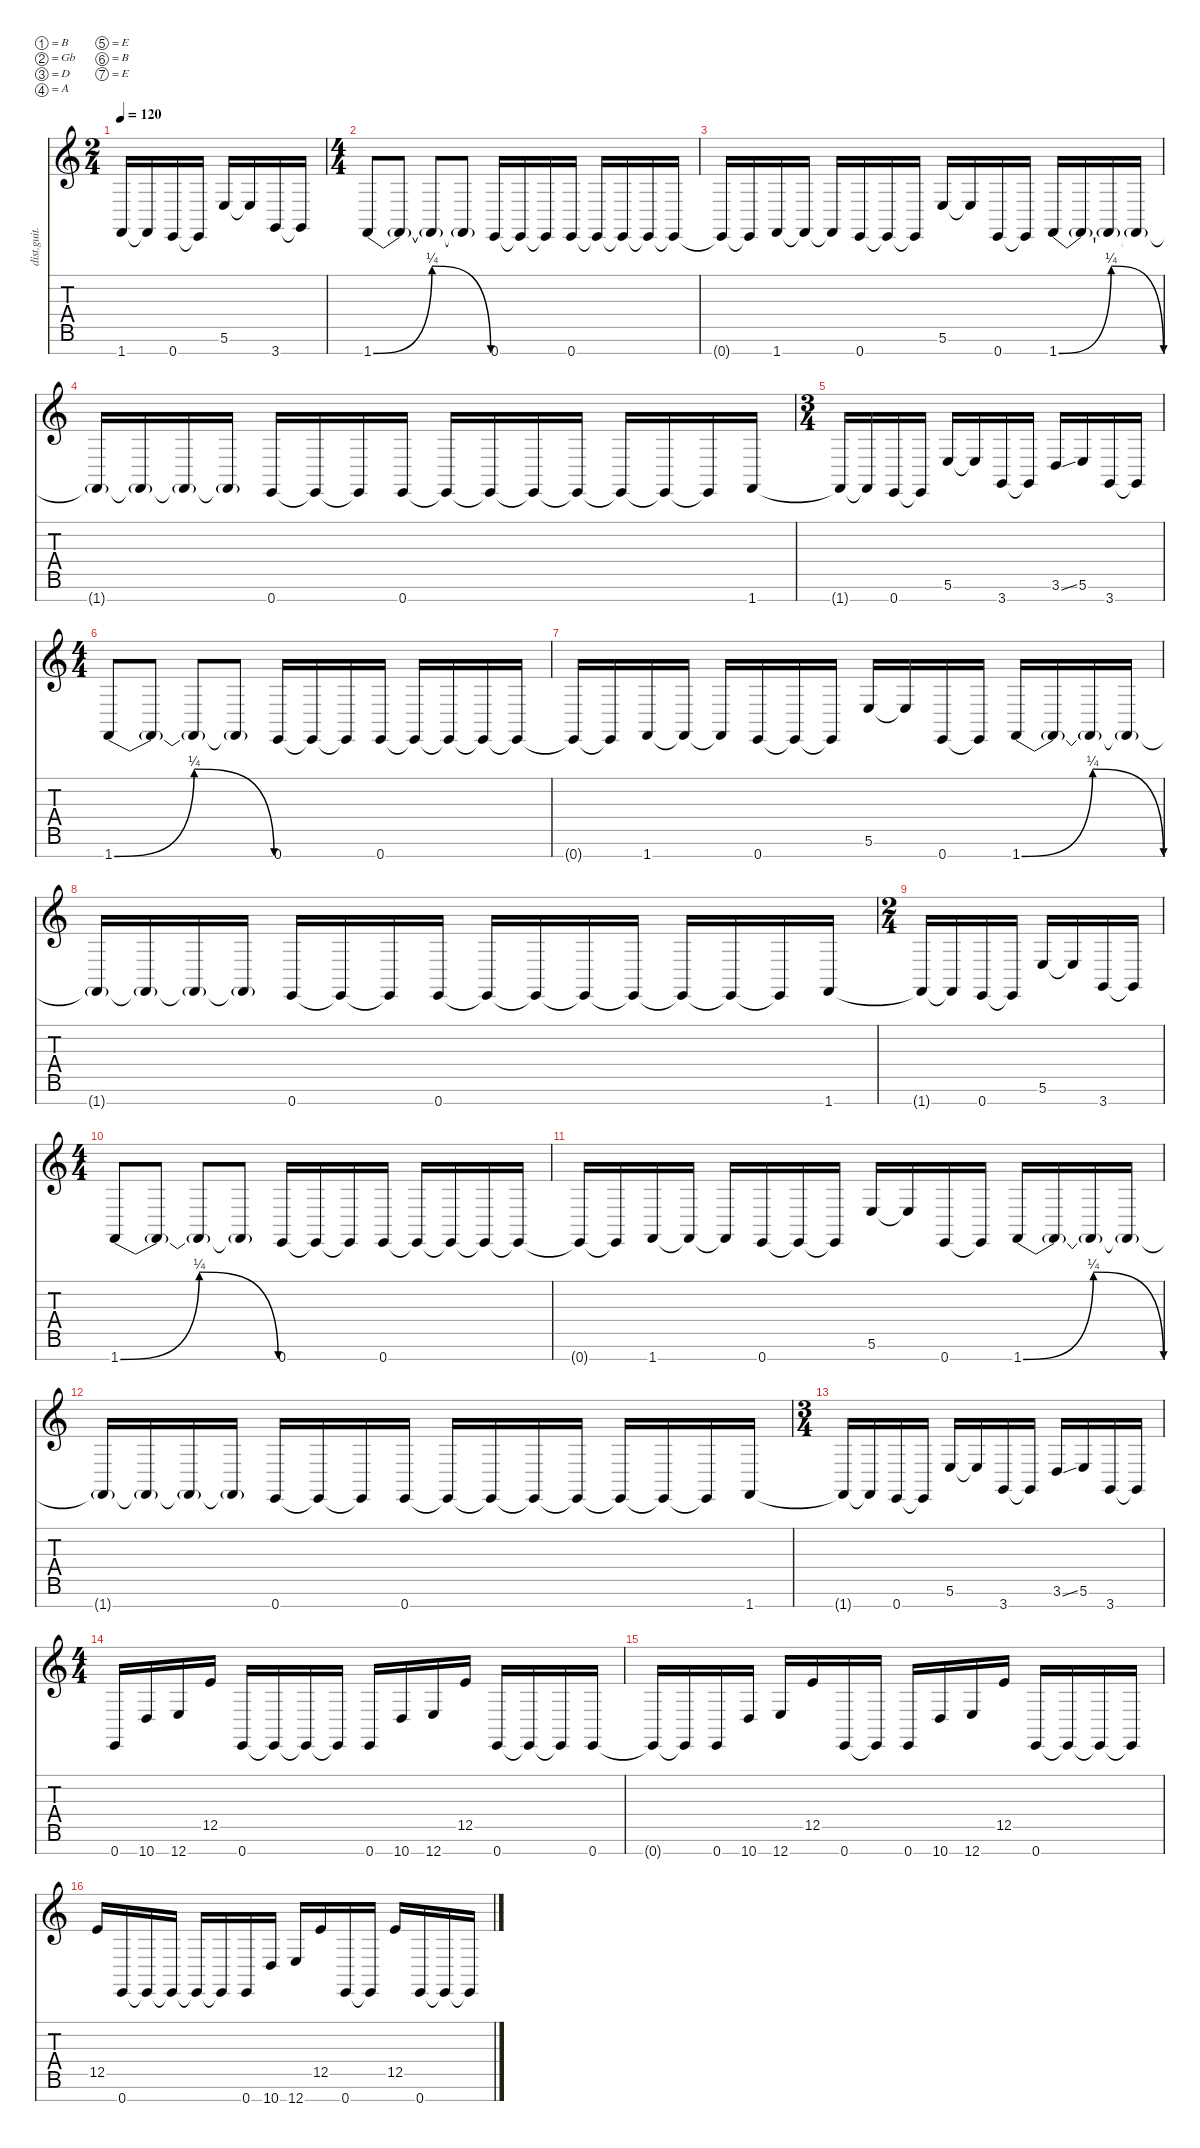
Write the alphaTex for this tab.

\defaultSystemsLayout 4
\hideDynamics
\bracketExtendMode nobrackets
\otherSystemsTrackNameOrientation horizontal
\track ("riff" "dist.guit.") {instrument distortionguitar}
\staff {score tabs}
\tuning (B3 Gb3 D3 A2 E2 B1 E1)
\ts (2 4)
\beaming (8 2 2)
\tempo 120
\clef g2
\ks c
1.7{t}.16{dy mf beam Up} 1.7{t}.16{beam Up} 0.7.16{beam Up} 0.7{t}.16{beam Up} 5.6.16{beam Up} 5.6{t}.16{beam Up} 3.7.16{beam Up} 3.7{t}.16{beam Up} |
\ts (4 4)
\beaming (8 2 2 2 2)
1.7{be (bendrelease 0 0 10.2 1 20.4 1 30 0)}.8{beam Up} 1.7{t}.8{beam Up} 1.7{t}.8{beam Up} 1.7{t}.8{beam Up} 0.7.16{beam Up} 0.7{t}.16{beam Up} 0.7{t}.16{beam Up} 0.7.16{beam Up} 0.7{t}.16{beam Up} 0.7{t}.16{beam Up} 0.7{t}.16{beam Up} 0.7{t}.16{beam Up} |
0.7{t}.16{beam Up} 0.7{t}.16{beam Up} 1.7.16{beam Up} 1.7{t}.16{beam Up} 1.7{t}.16{beam Up} 0.7.16{beam Up} 0.7{t}.16{beam Up} 0.7{t}.16{beam Up} 5.6.16{beam Up} 5.6{t}.16{beam Up} 0.7.16{beam Up} 0.7{t}.16{beam Up} 1.7{be (bendrelease 0 0 9.6 1 20.4 1 30 0)}.16{beam Up} 1.7{t}.16{beam Up} 1.7{t}.16{beam Up} 1.7{t}.16{beam Up} |
1.7{t}.16{beam Up} 1.7{t}.16{beam Up} 1.7{t}.16{beam Up} 1.7{t}.16{beam Up} 0.7.16{beam Up} 0.7{t}.16{beam Up} 0.7{t}.16{beam Up} 0.7.16{beam Up} 0.7{t}.16{beam Up} 0.7{t}.16{beam Up} 0.7{t}.16{beam Up} 0.7{t}.16{beam Up} 0.7{t}.16{beam Up} 0.7{t}.16{beam Up} 0.7{t}.16{beam Up} 1.7.16{beam Up} |
\ts (3 4)
\beaming (8 2 2 2)
1.7{t}.16{beam Up} 1.7{t}.16{beam Up} 0.7.16{beam Up} 0.7{t}.16{beam Up} 5.6.16{beam Up} 5.6{t}.16{beam Up} 3.7.16{beam Up} 3.7{t}.16{beam Up} 3.6{ss}.16{beam Up} 5.6.16{beam Up} 3.7.16{beam Up} 3.7{t}.16{beam Up} |
\ts (4 4)
\beaming (8 2 2 2 2)
1.7{be (bendrelease 0 0 10.2 1 20.4 1 30 0)}.8{beam Up} 1.7{t}.8{beam Up} 1.7{t}.8{beam Up} 1.7{t}.8{beam Up} 0.7.16{beam Up} 0.7{t}.16{beam Up} 0.7{t}.16{beam Up} 0.7.16{beam Up} 0.7{t}.16{beam Up} 0.7{t}.16{beam Up} 0.7{t}.16{beam Up} 0.7{t}.16{beam Up} |
0.7{t}.16{beam Up} 0.7{t}.16{beam Up} 1.7.16{beam Up} 1.7{t}.16{beam Up} 1.7{t}.16{beam Up} 0.7.16{beam Up} 0.7{t}.16{beam Up} 0.7{t}.16{beam Up} 5.6.16{beam Up} 5.6{t}.16{beam Up} 0.7.16{beam Up} 0.7{t}.16{beam Up} 1.7{be (bendrelease 0 0 10.2 1 20.4 1 30 0)}.16{beam Up} 1.7{t}.16{beam Up} 1.7{t}.16{beam Up} 1.7{t}.16{beam Up} |
1.7{t}.16{beam Up} 1.7{t}.16{beam Up} 1.7{t}.16{beam Up} 1.7{t}.16{beam Up} 0.7.16{beam Up} 0.7{t}.16{beam Up} 0.7{t}.16{beam Up} 0.7.16{beam Up} 0.7{t}.16{beam Up} 0.7{t}.16{beam Up} 0.7{t}.16{beam Up} 0.7{t}.16{beam Up} 0.7{t}.16{beam Up} 0.7{t}.16{beam Up} 0.7{t}.16{beam Up} 1.7.16{beam Up} |
\ts (2 4)
\beaming (8 2 2)
1.7{t}.16{beam Up} 1.7{t}.16{beam Up} 0.7.16{beam Up} 0.7{t}.16{beam Up} 5.6.16{beam Up} 5.6{t}.16{beam Up} 3.7.16{beam Up} 3.7{t}.16{beam Up} |
\ts (4 4)
\beaming (8 2 2 2 2)
1.7{be (bendrelease 0 0 10.2 1 20.4 1 30 0)}.8{beam Up} 1.7{t}.8{beam Up} 1.7{t}.8{beam Up} 1.7{t}.8{beam Up} 0.7.16{beam Up} 0.7{t}.16{beam Up} 0.7{t}.16{beam Up} 0.7.16{beam Up} 0.7{t}.16{beam Up} 0.7{t}.16{beam Up} 0.7{t}.16{beam Up} 0.7{t}.16{beam Up} |
0.7{t}.16{beam Up} 0.7{t}.16{beam Up} 1.7.16{beam Up} 1.7{t}.16{beam Up} 1.7{t}.16{beam Up} 0.7.16{beam Up} 0.7{t}.16{beam Up} 0.7{t}.16{beam Up} 5.6.16{beam Up} 5.6{t}.16{beam Up} 0.7.16{beam Up} 0.7{t}.16{beam Up} 1.7{be (bendrelease 0 0 9.6 1 20.4 1 30 0)}.16{beam Up} 1.7{t}.16{beam Up} 1.7{t}.16{beam Up} 1.7{t}.16{beam Up} |
1.7{t}.16{beam Up} 1.7{t}.16{beam Up} 1.7{t}.16{beam Up} 1.7{t}.16{beam Up} 0.7.16{beam Up} 0.7{t}.16{beam Up} 0.7{t}.16{beam Up} 0.7.16{beam Up} 0.7{t}.16{beam Up} 0.7{t}.16{beam Up} 0.7{t}.16{beam Up} 0.7{t}.16{beam Up} 0.7{t}.16{beam Up} 0.7{t}.16{beam Up} 0.7{t}.16{beam Up} 1.7.16{beam Up} |
\ts (3 4)
\beaming (8 2 2 2)
1.7{t}.16{beam Up} 1.7{t}.16{beam Up} 0.7.16{beam Up} 0.7{t}.16{beam Up} 5.6.16{beam Up} 5.6{t}.16{beam Up} 3.7.16{beam Up} 3.7{t}.16{beam Up} 3.6{ss}.16{beam Up} 5.6.16{beam Up} 3.7.16{beam Up} 3.7{t}.16{beam Up} |
\ts (4 4)
\beaming (8 2 2 2 2)
0.7.16{beam Up} 10.7.16{beam Up} 12.7.16{beam Up} 12.5.16{beam Up} 0.7.16{beam Up} 0.7{t}.16{beam Up} 0.7{t}.16{beam Up} 0.7{t}.16{beam Up} 0.7.16{beam Up} 10.7.16{beam Up} 12.7.16{beam Up} 12.5.16{beam Up} 0.7.16{beam Up} 0.7{t}.16{beam Up} 0.7{t}.16{beam Up} 0.7.16{beam Up} |
0.7{t}.16{beam Up} 0.7{t}.16{beam Up} 0.7.16{beam Up} 10.7.16{beam Up} 12.7.16{beam Up} 12.5.16{beam Up} 0.7.16{beam Up} 0.7{t}.16{beam Up} 0.7.16{beam Up} 10.7.16{beam Up} 12.7.16{beam Up} 12.5.16{beam Up} 0.7.16{beam Up} 0.7{t}.16{beam Up} 0.7{t}.16{beam Up} 0.7{t}.16{beam Up} |
12.5.16{beam Up} 0.7.16{beam Up} 0.7{t}.16{beam Up} 0.7{t}.16{beam Up} 0.7{t}.16{beam Up} 0.7{t}.16{beam Up} 0.7.16{beam Up} 10.7.16{beam Up} 12.7.16{beam Up} 12.5.16{beam Up} 0.7.16{beam Up} 0.7{t}.16{beam Up} 12.5.16{beam Up} 0.7.16{beam Up} 0.7{t}.16{beam Up} 0.7{t}.16{beam Up}
